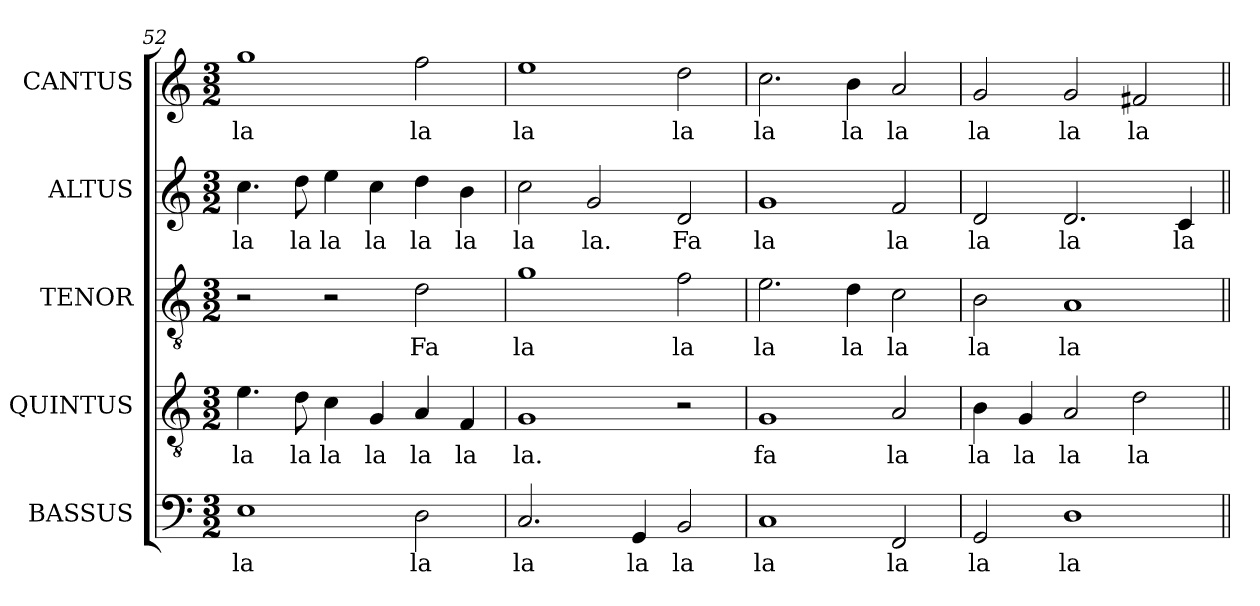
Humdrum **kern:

**kern	**text	**kern	**text	**kern	**text	**kern	**text	**kern	**text
*part5	*part5	*part4	*part4	*part3	*part3	*part2	*part2	*part1	*part1
*staff5	*staff5	*staff4	*staff4	*staff3	*staff3	*staff2	*staff2	*staff1	*staff1
*I"BASSUS	*	*I"QUINTUS	*	*I"TENOR	*	*I"ALTUS	*	*I"CANTUS	*
*I'B	*	*I'T	*	*	*	*	*	*I'S	*
!!LO:LB:g=z
*clefF4	*	*clefGv2	*	*clefGv2	*	*clefG2	*	*clefG2	*
*	*	*ITrd7c12	*	*ITrd7c12	*	*	*	*	*
*k[]	*	*k[]	*	*k[]	*	*k[]	*	*k[]	*
*C:	*	*C:	*	*C:	*	*C:	*	*C:	*
*M3/2	*	*M3/2	*	*M3/2	*	*M3/2	*	*M3/2	*
=52	=52	=52	=52	=52	=52	=52	=52	=52	=52
!	!LO:LY:b:color=#000000	!	!	!	!	!	!	!	!
!	!	!	!LO:LY:b:color=#000000	!	!	!	!	!	!
!	!	!	!	!	!	!	!LO:LY:b:color=#000000	!	!
!	!	!	!	!	!	!	!	!	!LO:LY:b:color=#000000
1Ei	la	4.Ei\	la	2r	.	4.cci\	la	1ggi	la
!	!	!	!LO:LY:b:color=#000000	!	!	!	!	!	!
!	!	!	!	!	!	!	!LO:LY:b:color=#000000	!	!
.	.	8Di\	la	.	.	8ddi\	la	.	.
!	!	!	!LO:LY:b:color=#000000	!	!	!	!	!	!
!	!	!	!	!	!	!	!LO:LY:b:color=#000000	!	!
.	.	4Ci\	la	2r	.	4eei\	la	.	.
!	!	!	!LO:LY:b:color=#000000	!	!	!	!	!	!
!	!	!	!	!	!	!	!LO:LY:b:color=#000000	!	!
.	.	4GGi/	la	.	.	4cci\	la	.	.
!	!LO:LY:b:color=#000000	!	!	!	!	!	!	!	!
!	!	!	!LO:LY:b:color=#000000	!	!	!	!	!	!
!	!	!	!	!	!LO:LY:b:color=#000000	!	!	!	!
!	!	!	!	!	!	!	!LO:LY:b:color=#000000	!	!
!	!	!	!	!	!	!	!	!	!LO:LY:b:color=#000000
2Di\	la	4AAi/	la	2Di\	Fa	4ddi\	la	2ffi\	la
!	!	!	!LO:LY:b:color=#000000	!	!	!	!	!	!
!	!	!	!	!	!	!	!LO:LY:b:color=#000000	!	!
.	.	4FFi/	la	.	.	4bi\	la	.	.
=53	=53	=53	=53	=53	=53	=53	=53	=53	=53
!	!LO:LY:b:color=#000000	!	!	!	!	!	!	!	!
!	!	!	!LO:LY:b:color=#000000	!	!	!	!	!	!
!	!	!	!	!	!LO:LY:b:color=#000000	!	!	!	!
!	!	!	!	!	!	!	!LO:LY:b:color=#000000	!	!
!	!	!	!	!	!	!	!	!	!LO:LY:b:color=#000000
2.Ci/	la	1GGi	la.	1Gi	la	2cci\	la	1eei	la
!	!	!	!	!	!	!	!LO:LY:b:color=#000000	!	!
.	.	.	.	.	.	2gi/	la.	.	.
!	!LO:LY:b:color=#000000	!	!	!	!	!	!	!	!
4GGi/	la	.	.	.	.	.	.	.	.
!	!LO:LY:b:color=#000000	!	!	!	!	!	!	!	!
!	!	!	!	!	!LO:LY:b:color=#000000	!	!	!	!
!	!	!	!	!	!	!	!LO:LY:b:color=#000000	!	!
!	!	!	!	!	!	!	!	!	!LO:LY:b:color=#000000
2BBi/	la	2r	.	2Fi\	la	2di/	Fa	2ddi\	la
=54	=54	=54	=54	=54	=54	=54	=54	=54	=54
!	!LO:LY:b:color=#000000	!	!	!	!	!	!	!	!
!	!	!	!LO:LY:b:color=#000000	!	!	!	!	!	!
!	!	!	!	!	!LO:LY:b:color=#000000	!	!	!	!
!	!	!	!	!	!	!	!LO:LY:b:color=#000000	!	!
!	!	!	!	!	!	!	!	!	!LO:LY:b:color=#000000
1Ci	la	1GGi	fa	2.Ei\	la	1gi	la	2.cci\	la
!	!	!	!	!	!LO:LY:b:color=#000000	!	!	!	!
!	!	!	!	!	!	!	!	!	!LO:LY:b:color=#000000
.	.	.	.	4Di\	la	.	.	4bi\	la
!	!LO:LY:b:color=#000000	!	!	!	!	!	!	!	!
!	!	!	!LO:LY:b:color=#000000	!	!	!	!	!	!
!	!	!	!	!	!LO:LY:b:color=#000000	!	!	!	!
!	!	!	!	!	!	!	!LO:LY:b:color=#000000	!	!
!	!	!	!	!	!	!	!	!	!LO:LY:b:color=#000000
2FFi/	la	2AAi/	la	2Ci\	la	2fi/	la	2ai/	la
=55	=55	=55	=55	=55	=55	=55	=55	=55	=55
!	!LO:LY:b:color=#000000	!	!	!	!	!	!	!	!
!	!	!	!LO:LY:b:color=#000000	!	!	!	!	!	!
!	!	!	!	!	!LO:LY:b:color=#000000	!	!	!	!
!	!	!	!	!	!	!	!LO:LY:b:color=#000000	!	!
!	!	!	!	!	!	!	!	!	!LO:LY:b:color=#000000
2GGi/	la	4BBi\	la	2BBi\	la	2di/	la	2gi/	la
!	!	!	!LO:LY:b:color=#000000	!	!	!	!	!	!
.	.	4GGi/	la	.	.	.	.	.	.
!	!LO:LY:b:color=#000000	!	!	!	!	!	!	!	!
!	!	!	!LO:LY:b:color=#000000	!	!	!	!	!	!
!	!	!	!	!	!LO:LY:b:color=#000000	!	!	!	!
!	!	!	!	!	!	!	!LO:LY:b:color=#000000	!	!
!	!	!	!	!	!	!	!	!	!LO:LY:b:color=#000000
1Di	la	2AAi/	la	1AAi	la	2.di/	la	2gi/	la
!	!	!	!LO:LY:b:color=#000000	!	!	!	!	!	!
!	!	!	!	!	!	!	!	!	!LO:LY:b:color=#000000
.	.	2Di\	la	.	.	.	.	2f#Xi/	la
!	!	!	!	!	!	!	!LO:LY:b:color=#000000	!	!
.	.	.	.	.	.	4ci/	la	.	.
=||	=||	=||	=||	=||	=||	=||	=||	=||	=||
*-	*-	*-	*-	*-	*-	*-	*-	*-	*-
